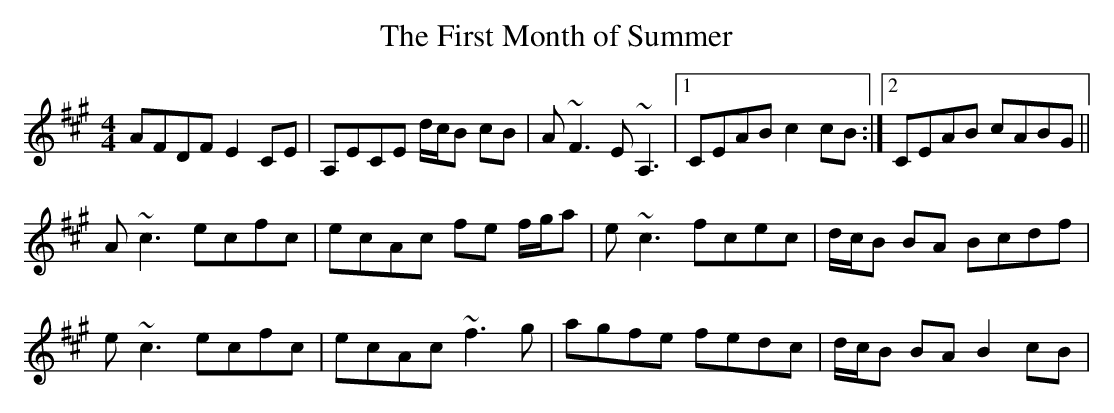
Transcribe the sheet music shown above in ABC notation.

X:1
T:First Month of Summer, The
M:4/4
L:1/8
K:A
AFDF E2CE|A,ECE d/2c/2B cB|A~F3 E~A,3|1CEAB c2 cB:|2CEAB cABG||
!A~c3 ecfc|ecAc fe f/2g/2a|e~c3 fcec|d/2c/2B BA Bcdf|
!e~c3 ecfc|ecAc ~f3g|agfe fedc|d/2c/2B BA B2cB|
